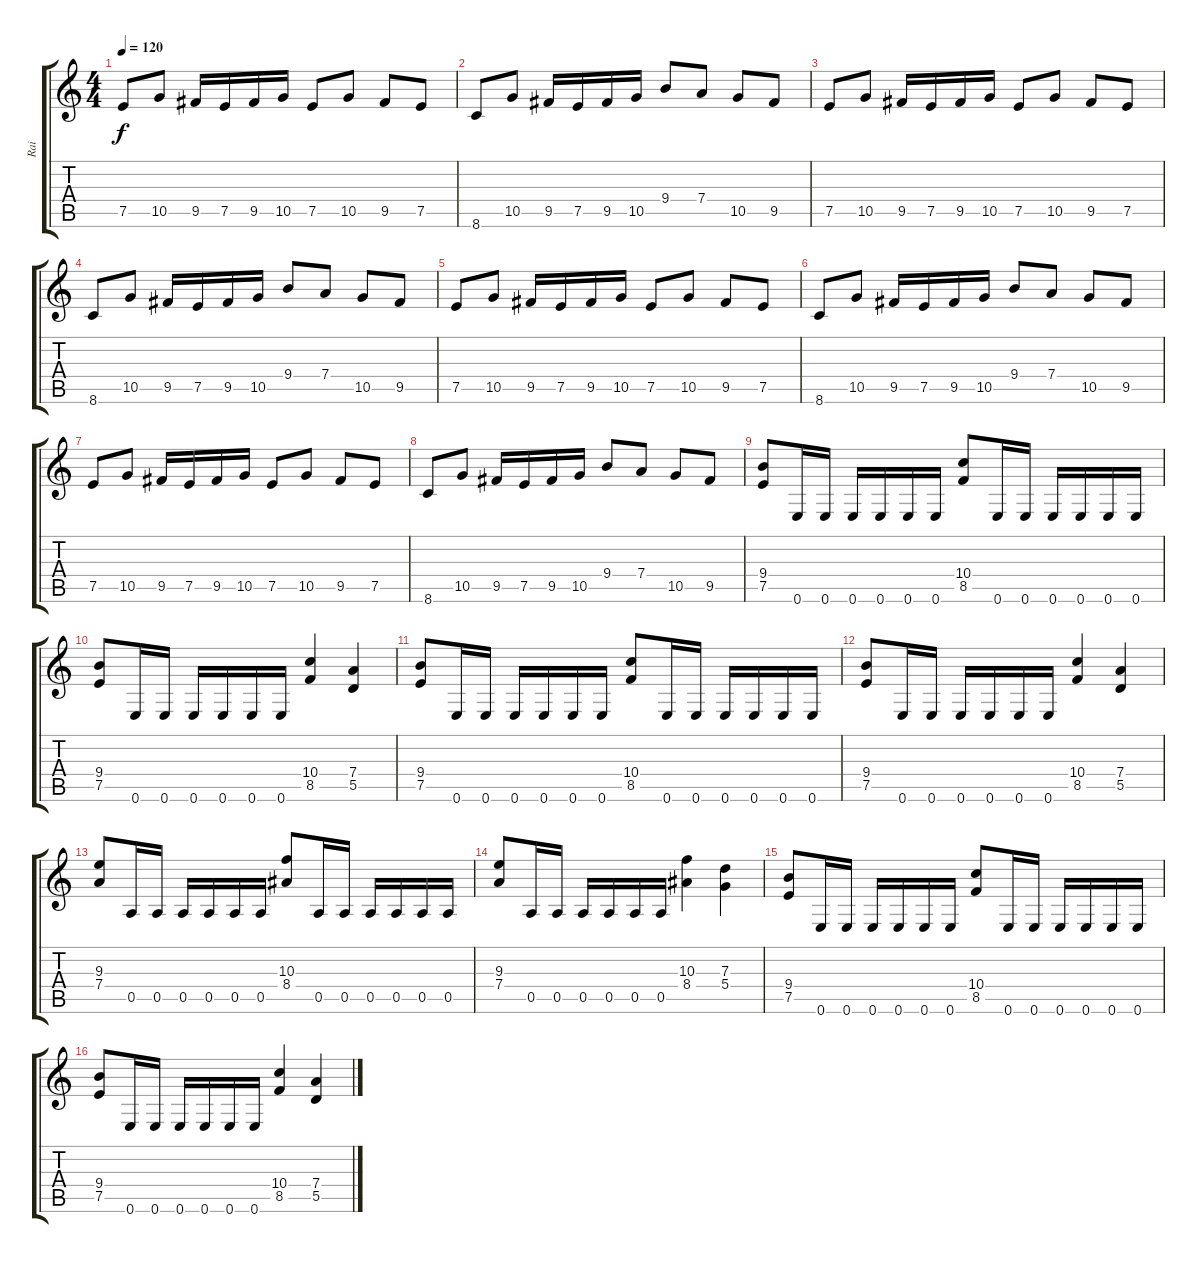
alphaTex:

\track ("Rai" "Rai") {instrument distortionguitar}
\staff {score tabs}
\tuning (E4 B3 G3 D3 A2 E2) {hide}
\ts (4 4)
\tempo 120
\clef g2
\ks c
7.5.8{dy f instrument distortionguitar} 10.5.8 9.5.16 7.5.16 9.5.16 10.5.16 7.5.8 10.5.8 9.5.8 7.5.8 |
8.6.8 10.5.8 9.5.16 7.5.16 9.5.16 10.5.16 9.4.8 7.4.8 10.5.8 9.5.8 |
7.5.8 10.5.8 9.5.16 7.5.16 9.5.16 10.5.16 7.5.8 10.5.8 9.5.8 7.5.8 |
8.6.8 10.5.8 9.5.16 7.5.16 9.5.16 10.5.16 9.4.8 7.4.8 10.5.8 9.5.8 |
7.5.8 10.5.8 9.5.16 7.5.16 9.5.16 10.5.16 7.5.8 10.5.8 9.5.8 7.5.8 |
8.6.8 10.5.8 9.5.16 7.5.16 9.5.16 10.5.16 9.4.8 7.4.8 10.5.8 9.5.8 |
7.5.8 10.5.8 9.5.16 7.5.16 9.5.16 10.5.16 7.5.8 10.5.8 9.5.8 7.5.8 |
8.6.8 10.5.8 9.5.16 7.5.16 9.5.16 10.5.16 9.4.8 7.4.8 10.5.8 9.5.8 |
(9.4 7.5).8 0.6.16 0.6.16 0.6.16 0.6.16 0.6.16 0.6.16 (10.4 8.5).8 0.6.16 0.6.16 0.6.16 0.6.16 0.6.16 0.6.16 |
(9.4 7.5).8 0.6.16 0.6.16 0.6.16 0.6.16 0.6.16 0.6.16 (10.4 8.5).4 (7.4 5.5).4 |
(9.4 7.5).8 0.6.16 0.6.16 0.6.16 0.6.16 0.6.16 0.6.16 (10.4 8.5).8 0.6.16 0.6.16 0.6.16 0.6.16 0.6.16 0.6.16 |
(9.4 7.5).8 0.6.16 0.6.16 0.6.16 0.6.16 0.6.16 0.6.16 (10.4 8.5).4 (7.4 5.5).4 |
(9.3 7.4).8 0.5.16 0.5.16 0.5.16 0.5.16 0.5.16 0.5.16 (10.3 8.4).8 0.5.16 0.5.16 0.5.16 0.5.16 0.5.16 0.5.16 |
(9.3 7.4).8 0.5.16 0.5.16 0.5.16 0.5.16 0.5.16 0.5.16 (10.3 8.4).4 (7.3 5.4).4 |
(9.4 7.5).8 0.6.16 0.6.16 0.6.16 0.6.16 0.6.16 0.6.16 (10.4 8.5).8 0.6.16 0.6.16 0.6.16 0.6.16 0.6.16 0.6.16 |
(9.4 7.5).8 0.6.16 0.6.16 0.6.16 0.6.16 0.6.16 0.6.16 (10.4 8.5).4 (7.4 5.5).4
